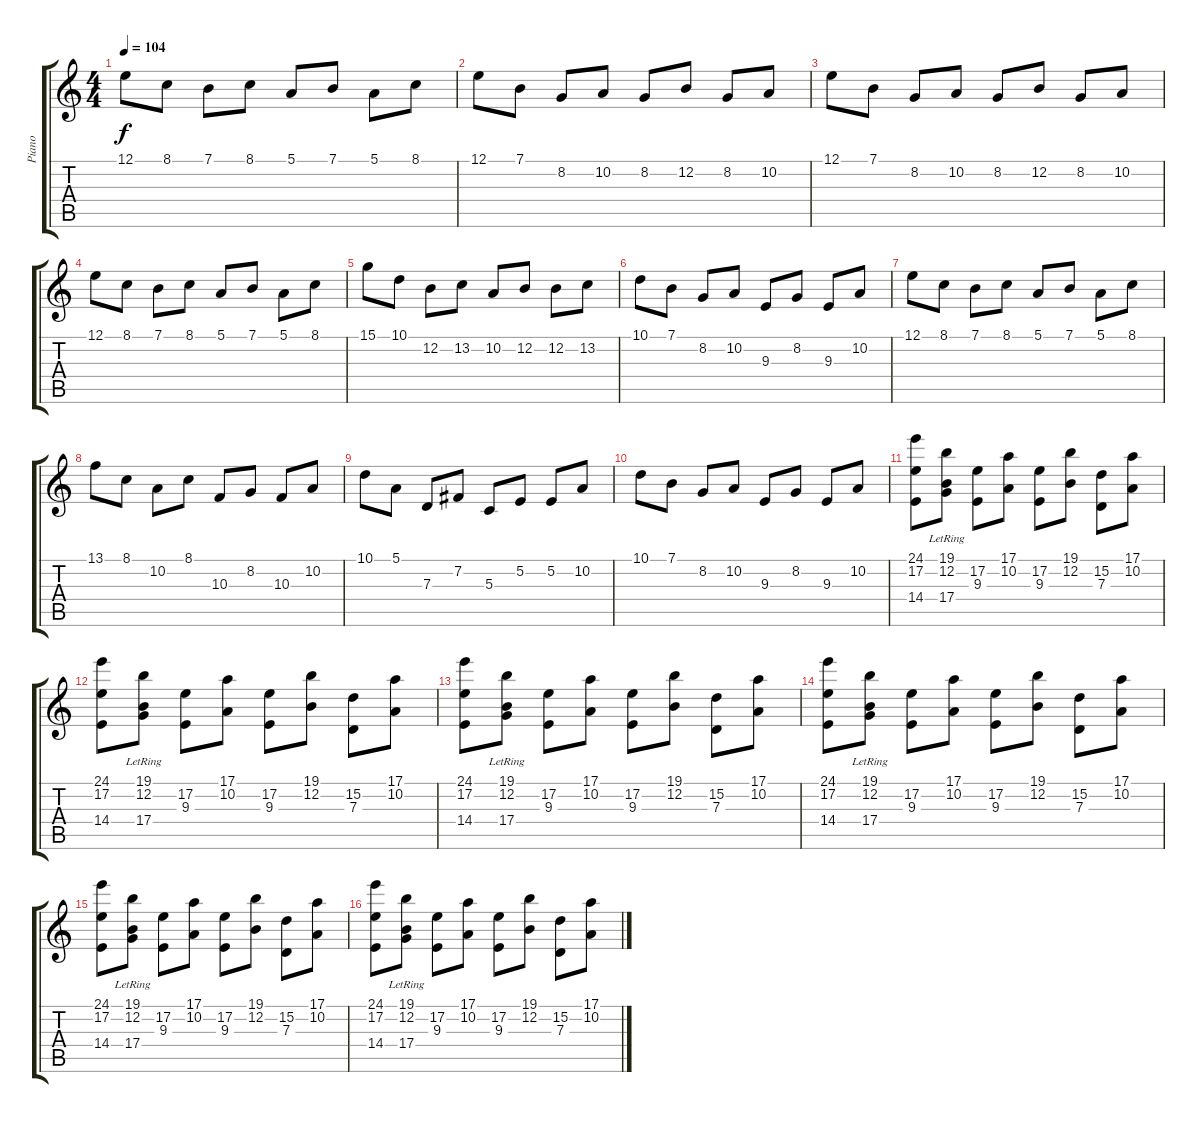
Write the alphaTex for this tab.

\track ("Piano" "Piano") {instrument brightacousticpiano}
\staff {score tabs}
\tuning (E4 B3 G3 D3 A2 E2) {hide}
\ts (4 4)
\tempo 104
\clef g2
\ks c
12.1.8{dy f} 8.1.8 7.1.8 8.1.8 5.1.8 7.1.8 5.1.8 8.1.8 |
12.1.8 7.1.8 8.2.8 10.2.8 8.2.8 12.2.8 8.2.8 10.2.8 |
12.1.8 7.1.8 8.2.8 10.2.8 8.2.8 12.2.8 8.2.8 10.2.8 |
12.1.8 8.1.8 7.1.8 8.1.8 5.1.8 7.1.8 5.1.8 8.1.8 |
15.1.8 10.1.8 12.2.8 13.2.8 10.2.8 12.2.8 12.2.8 13.2.8 |
10.1.8 7.1.8 8.2.8 10.2.8 9.3.8 8.2.8 9.3.8 10.2.8 |
12.1.8 8.1.8 7.1.8 8.1.8 5.1.8 7.1.8 5.1.8 8.1.8 |
13.1.8 8.1.8 10.2.8 8.1.8 10.3.8 8.2.8 10.3.8 10.2.8 |
10.1.8 5.1.8 7.3.8 7.2.8 5.3.8 5.2.8 5.2.8 10.2.8 |
10.1.8 7.1.8 8.2.8 10.2.8 9.3.8 8.2.8 9.3.8 10.2.8 |
(24.1 17.2 14.4).8 (19.1 12.2 17.4{lr}).8 (17.2 9.3).8 (17.1 10.2).8 (17.2 9.3).8 (19.1 12.2).8 (15.2 7.3).8 (17.1 10.2).8 |
(24.1 17.2 14.4).8 (19.1 12.2 17.4{lr}).8 (17.2 9.3).8 (17.1 10.2).8 (17.2 9.3).8 (19.1 12.2).8 (15.2 7.3).8 (17.1 10.2).8 |
(24.1 17.2 14.4).8 (19.1 12.2 17.4{lr}).8 (17.2 9.3).8 (17.1 10.2).8 (17.2 9.3).8 (19.1 12.2).8 (15.2 7.3).8 (17.1 10.2).8 |
(24.1 17.2 14.4).8 (19.1 12.2 17.4{lr}).8 (17.2 9.3).8 (17.1 10.2).8 (17.2 9.3).8 (19.1 12.2).8 (15.2 7.3).8 (17.1 10.2).8 |
(24.1 17.2 14.4).8 (19.1 12.2 17.4{lr}).8 (17.2 9.3).8 (17.1 10.2).8 (17.2 9.3).8 (19.1 12.2).8 (15.2 7.3).8 (17.1 10.2).8 |
(24.1 17.2 14.4).8 (19.1 12.2 17.4{lr}).8 (17.2 9.3).8 (17.1 10.2).8 (17.2 9.3).8 (19.1 12.2).8 (15.2 7.3).8 (17.1 10.2).8
